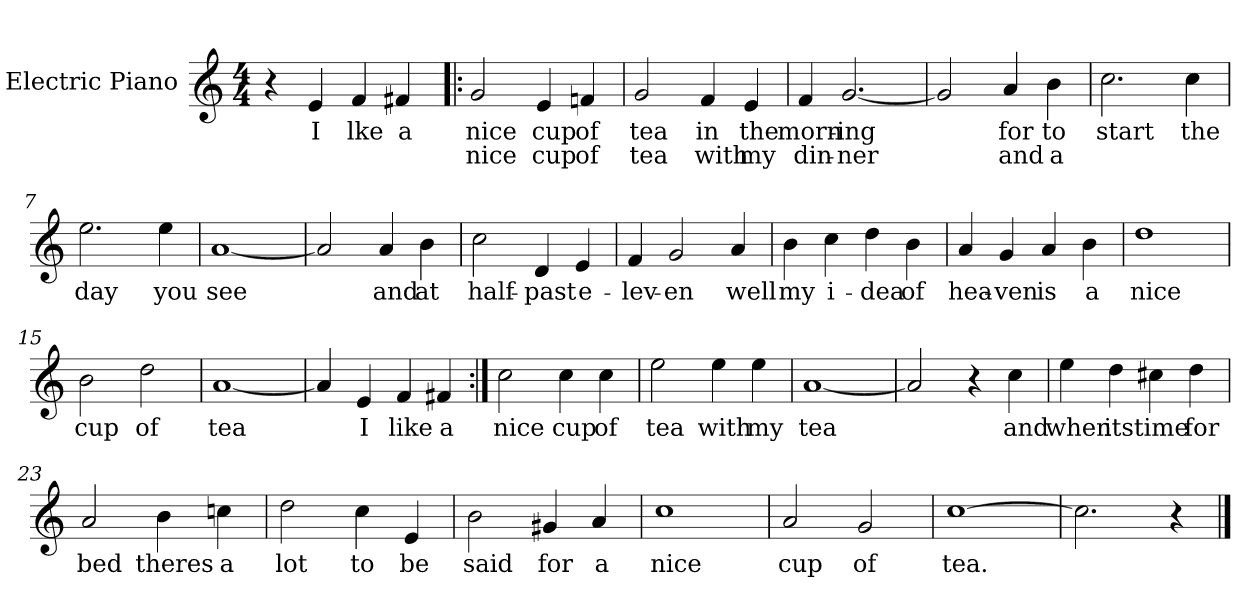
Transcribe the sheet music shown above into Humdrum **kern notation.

**kern	**text	**text
*part1	*part1	*part1
*staff1	*staff1	*staff1
*I"Electric Piano	*	*
*I'E.Pno	*	*
*clefG2	*	*
*k[]	*	*
*C:	*	*
*M4/4	*	*
=1	=1	=1
4r	.	.
4e/	I	.
4f/	lke	.
4f#X/	a	.
=2!|:	=2!|:	=2!|:
2g/	nice	nice
4e/	cup	cup
4fn/	of	of
=3	=3	=3
2g/	tea	tea
4f/	in	with
4e/	the	my
=4	=4	=4
4f/	morn-	din-
[2.g/	-ing	-ner
=5	=5	=5
2g/]	.	.
4a/	for	and
4b\	to	a
=6	=6	=6
2.cc\	start	.
4cc\	the	.
!!LO:LB:g=z
=7	=7	=7
2.ee\	day	.
4ee\	you	.
=8	=8	=8
[1a	see	.
=9	=9	=9
2a/]	.	.
4a/	and	.
4b\	at	.
=10	=10	=10
2cc\	half-	.
4d/	-past	.
4e/	e-	.
=11	=11	=11
4f/	-lev-	.
2g/	-en	.
4a/	well	.
=12	=12	=12
4b\	my	.
4cc\	i-	.
4dd\	-dea	.
4b\	of	.
!!LO:LB:g=z
=13	=13	=13
4a/	hea-	.
4g/	-ven	.
4a/	is	.
4b\	a	.
=14	=14	=14
1dd	nice	.
=15	=15	=15
2b\	cup	.
2dd\	of	.
=16	=16	=16
[1a	tea	.
=17	=17	=17
4a/]	.	.
4e/	I	.
4f/	like	.
4f#X/	a	.
=18:|!	=18:|!	=18:|!
2cc\	nice	.
4cc\	cup	.
4cc\	of	.
=19	=19	=19
2ee\	tea	.
4ee\	with	.
4ee\	my	.
!!LO:LB:g=z
=20	=20	=20
[1a	tea	.
=21	=21	=21
2a/]	.	.
4r	.	.
4cc\	and	.
=22	=22	=22
4ee\	when	.
4dd\	its	.
4cc#X\	time	.
4dd\	for	.
=23	=23	=23
2a/	bed	.
4b\	theres	.
4ccn\	a	.
=24	=24	=24
2dd\	lot	.
4cc\	to	.
4e/	be	.
=25	=25	=25
2b\	said	.
4g#X/	for	.
4a/	a	.
=26	=26	=26
1cc	nice	.
!!LO:LB:g=z
=27	=27	=27
2a/	cup	.
2g/	of	.
=28	=28	=28
[1cc	tea.	.
=29	=29	=29
2.cc\]	.	.
4r	.	.
==	==	==
*-	*-	*-
